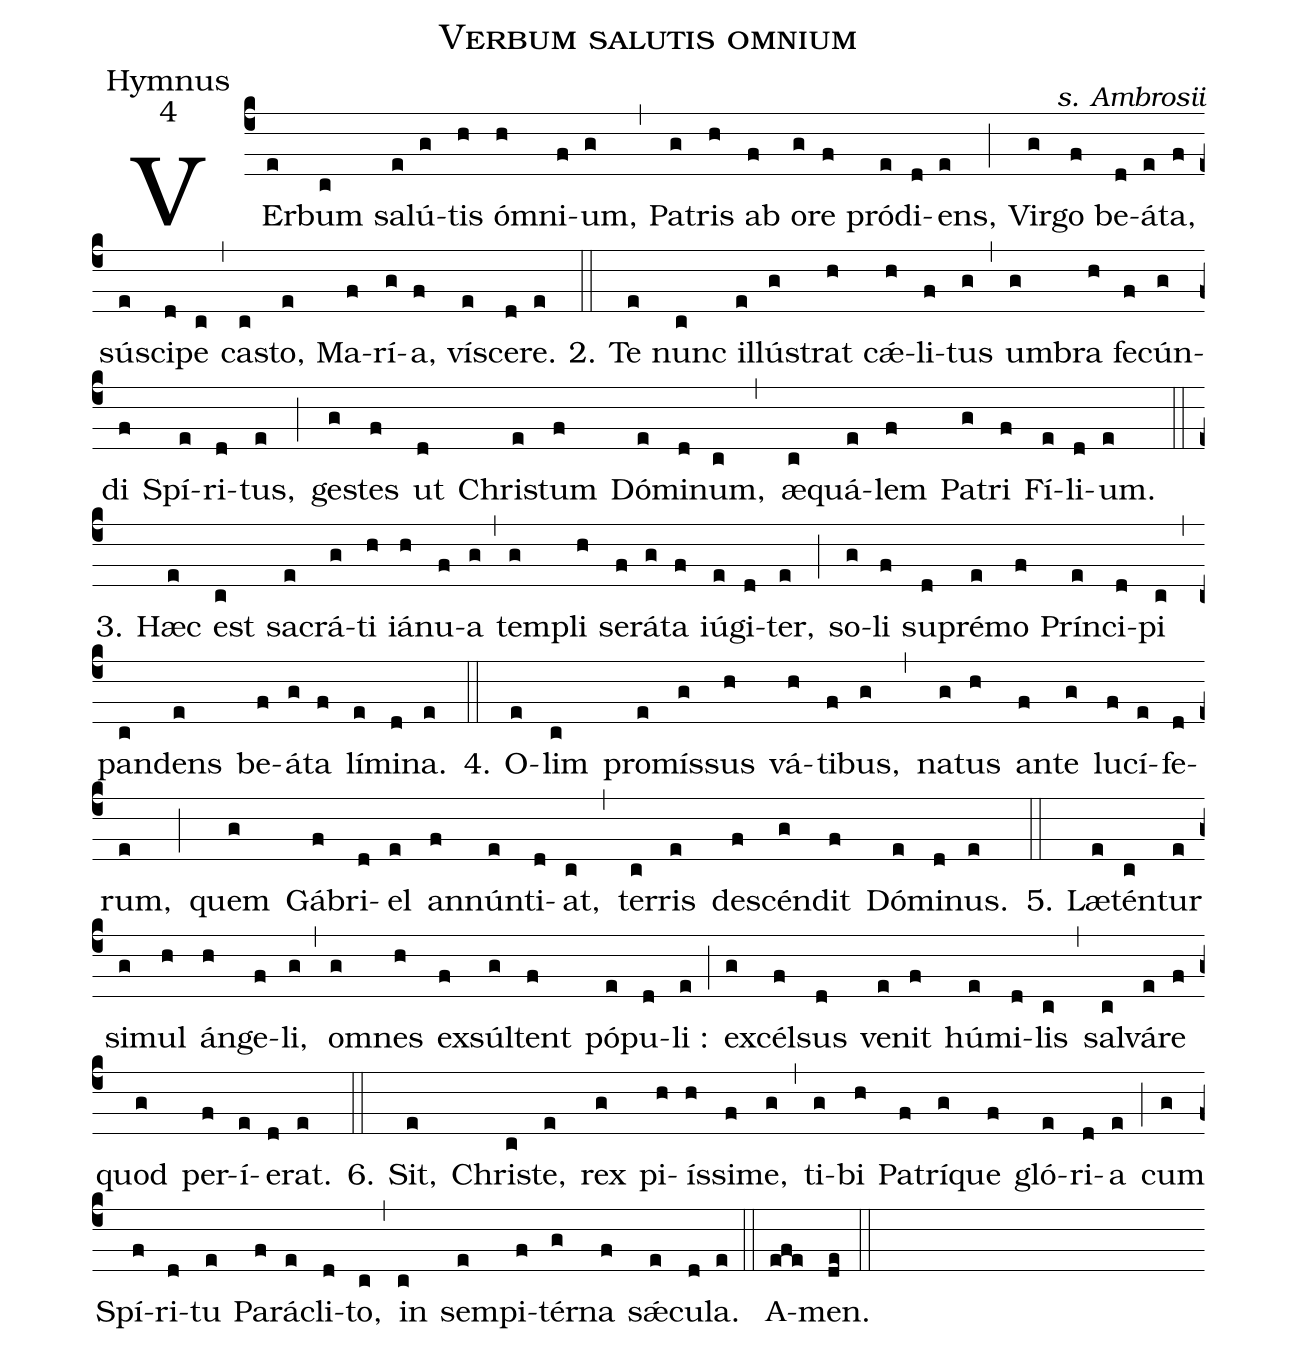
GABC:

name:Verbum salutis omnium;
office-part:Hymnus;
mode:4;
commentary:s. Ambrosii;
%%
(c4)VEr(e)bum(c) sa(e)lú(g)tis(h) óm(h)ni(f)um,(g ) (,)
Pa(g)tris(h) ab(f) o(g)re(f) pró(e)di(d)ens,(e) (;)
Vir(g)go(f) be(d)á(e)ta,(f) sús(e)ci(d)pe(c) (,)
ca(c)sto,(e) Ma(f)rí(g)a,(f) ví(e)sce(d)re.(e) (::)

2. Te(e) nunc(c) il(e)lú(g)strat(h) cǽ(h)li(f)tus(g) (,)
um(g)bra(h) fe(f)cún(g)di(f) Spí(e)ri(d)tus,(e) (;)
ge(g)stes(f) ut(d) Chri(e)stum(f) Dó(e)mi(d)num,(c) (,)
æ(c)quá(e)lem(f) Pa(g)tri(f) Fí(e)li(d)um.(e) (::)

3. Hæc(e) est(c) sa(e)crá(g)ti(h) iá(h)nu(f)a(g) (,)
tem(g)pli(h) se(f)rá(g)ta(f) iú(e)gi(d)ter,(e) (;)
so(g)li(f) su(d)pré(e)mo(f) Prín(e)ci(d)pi(c) (,)
pan(c)dens(e) be(f)á(g)ta(f) lí(e)mi(d)na.(e) (::)

4. O(e)lim(c) pro(e)mís(g)sus(h) vá(h)ti(f)bus,(g) (,)
na(g)tus(h) an(f)te(g) lu(f)cí(e)fe(d)rum,(e) (;)
quem(g) Gá(f)bri(d)el(e) an(f)nún(e)ti(d)at,(c) (,)
ter(c)ris(e) de(f)scén(g)dit(f) Dó(e)mi(d)nus.(e) (::)

5. Læ(e)tén(c)tur(e) si(g)mul(h) án(h)ge(f)li,(g) (,)
om(g)nes(h) ex(f)súl(g)tent(f) pó(e)pu(d)li :(e) (;)
ex(g)cél(f)sus(d) ve(e)nit(f) hú(e)mi(d)lis(c) (,)
sal(c)vá(e)re(f) quod(g) per(f)í(e)e(d)rat.(e) (::)

6. Sit,(e) Chri(c)ste,(e) rex(g) pi(h)ís(h)si(f)me,(g) (,)
ti(g)bi(h) Pa(f)trí(g)que(f) gló(e)ri(d)a(e) (;)
cum(g) Spí(f)ri(d)tu(e) Pa(f)rá(e)cli(d)to,(c) (,)
in(c) sem(e)pi(f)tér(g)na(f) sǽ(e)cu(d)la.(e) (::)
A(efe)men.(de) (::)
